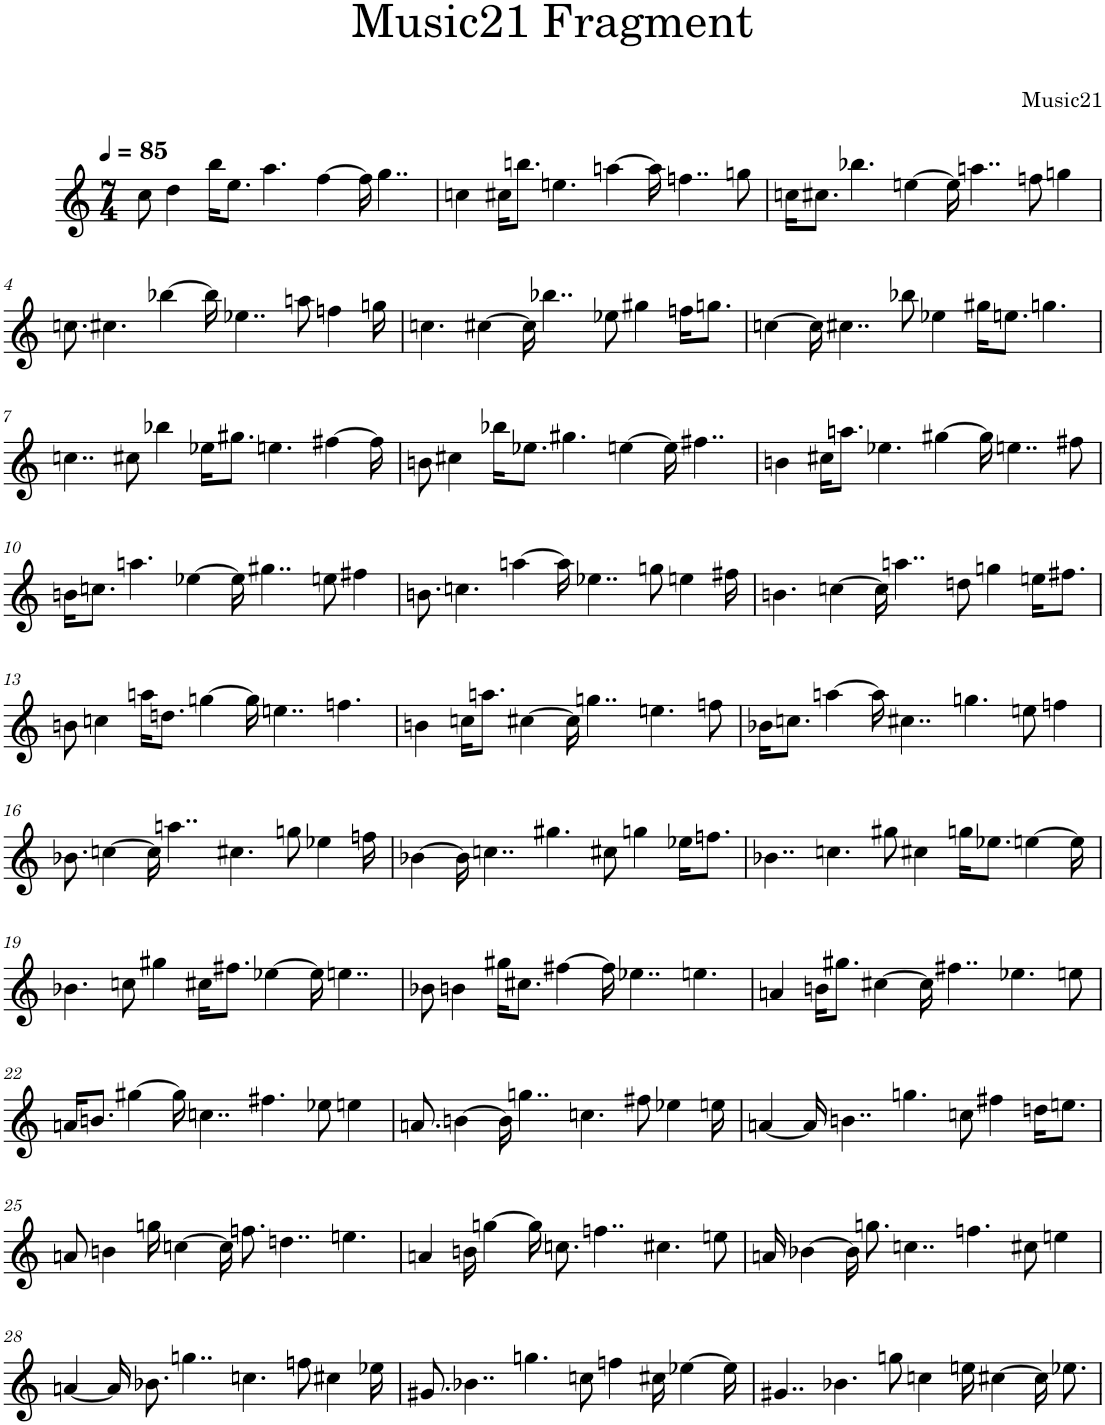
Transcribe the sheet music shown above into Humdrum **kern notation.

**kern
*part1
*staff1
*I"Piano
*I'Pno
*clefG2
*k[]
*M7/4
*MM85
=1
8cc\
4dd\
16bb\KL
8.ee\J
4.aa\
[4ff\
16ff\]
4..gg\
=2
4ccn\
16cc#X\KL
8.bbn\J
4.een\
[4aan\
16aa\]
4..ffn\
8ggn\
=3
16ccn\KL
8.cc#X\J
4.bb-X\
[4een\
16ee\]
4..aan\
8ffn\
4ggn\
!!LO:LB:g=z
=4
8.ccn\
4.cc#X\
[4bb-X\
16bb-\]
4..ee-X\
8aan\
4ffn\
16ggn\
=5
4.ccn\
[4cc#X\
16cc#\]
4..bb-X\
8ee-X\
4gg#X\
16ffn\KL
8.ggn\J
=6
[4ccn\
16cc\]
4..cc#X\
8bb-X\
4ee-X\
16gg#X\KL
8.een\J
4.ggn\
!!LO:LB:g=z
=7
4..ccn\
8cc#X\
4bb-X\
16ee-X\KL
8.gg#X\J
4.een\
[4ff#X\
16ff#\]
=8
8bn\
4cc#X\
16bb-X\KL
8.ee-X\J
4.gg#X\
[4een\
16ee\]
4..ff#X\
=9
4bn\
16cc#X\KL
8.aan\J
4.ee-X\
[4gg#X\
16gg#\]
4..een\
8ff#X\
!!LO:LB:g=z
=10
16bn\KL
8.ccn\J
4.aan\
[4ee-X\
16ee-\]
4..gg#X\
8een\
4ff#X\
=11
8.bn\
4.ccn\
[4aan\
16aa\]
4..ee-X\
8ggn\
4een\
16ff#X\
=12
4.bn\
[4ccn\
16cc\]
4..aan\
8ddn\
4ggn\
16een\KL
8.ff#X\J
!!LO:LB:g=z
=13
8bn\
4ccn\
16aan\KL
8.ddn\J
[4ggn\
16gg\]
4..een\
4.ffn\
=14
4bn\
16ccn\KL
8.aan\J
[4cc#X\
16cc#\]
4..ggn\
4.een\
8ffn\
=15
16b-X\KL
8.ccn\J
[4aan\
16aa\]
4..cc#X\
4.ggn\
8een\
4ffn\
!!LO:LB:g=z
=16
8.b-X\
[4ccn\
16cc\]
4..aan\
4.cc#X\
8ggn\
4ee-X\
16ffn\
=17
[4b-X\
16b-\]
4..ccn\
4.gg#X\
8cc#X\
4ggn\
16ee-X\KL
8.ffn\J
=18
4..b-X\
4.ccn\
8gg#X\
4cc#X\
16ggn\KL
8.ee-X\J
[4een\
16ee\]
!!LO:LB:g=z
=19
4.b-X\
8ccn\
4gg#X\
16cc#X\KL
8.ff#X\J
[4ee-X\
16ee-\]
4..een\
=20
8b-X\
4bn\
16gg#X\KL
8.cc#X\J
[4ff#X\
16ff#\]
4..ee-X\
4.een\
=21
4an/
16bn\KL
8.gg#X\J
[4cc#X\
16cc#\]
4..ff#X\
4.ee-X\
8een\
!!LO:LB:g=z
=22
16an/KL
8.bn/J
[4gg#X\
16gg#\]
4..ccn\
4.ff#X\
8ee-X\
4een\
=23
8.an/
[4bn\
16b\]
4..ggn\
4.ccn\
8ff#X\
4ee-X\
16een\
=24
[4an/
16a/]
4..bn\
4.ggn\
8ccn\
4ff#X\
16ddn\KL
8.een\J
!!LO:LB:g=z
=25
8an/
4bn\
16ggn\
[4ccn\
16cc\]
8.ffn\
4..ddn\
4.een\
=26
4an/
16bn\
[4ggn\
16gg\]
8.ccn\
4..ffn\
4.cc#X\
8een\
=27
16an/
[4b-X\
16b-\]
8.ggn\
4..ccn\
4.ffn\
8cc#X\
4een\
!!LO:LB:g=z
=28
[4an/
16a/]
8.b-X\
4..ggn\
4.ccn\
8ffn\
4cc#X\
16ee-X\
=29
8.g#X/
4..b-X\
4.ggn\
8ccn\
4ffn\
16cc#X\
[4ee-X\
16ee-\]
=30
4..g#X/
4.b-X\
8ggn\
4ccn\
16een\
[4cc#X\
16cc#\]
8.ee-X\
=
*-
